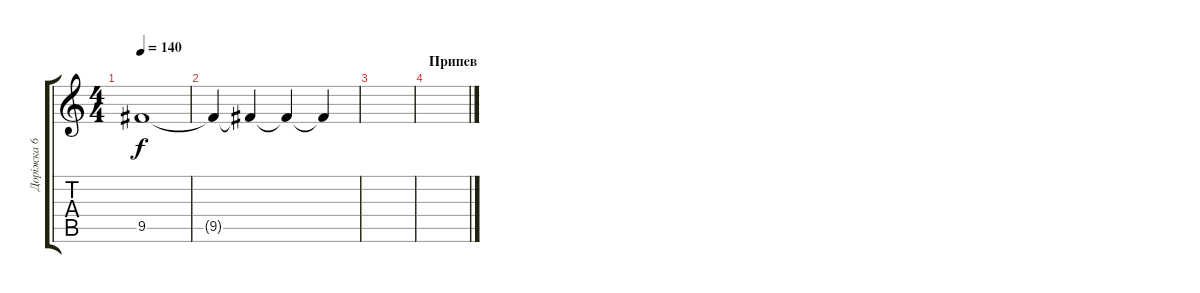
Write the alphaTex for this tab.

\track ("Доріжка 6" "Доріжка 6") {instrument distortionguitar}
\staff {score tabs}
\tuning (E4 B3 G3 D3 A2 E2) {hide}
\ts (4 4)
\tempo 140
\clef g2
\ks c
9.5{t}.1{dy f} |
9.5{t}.4 9.5{t}.4 9.5{t}.4 9.5{t}.4 |
|
\section ("" "Припев")
